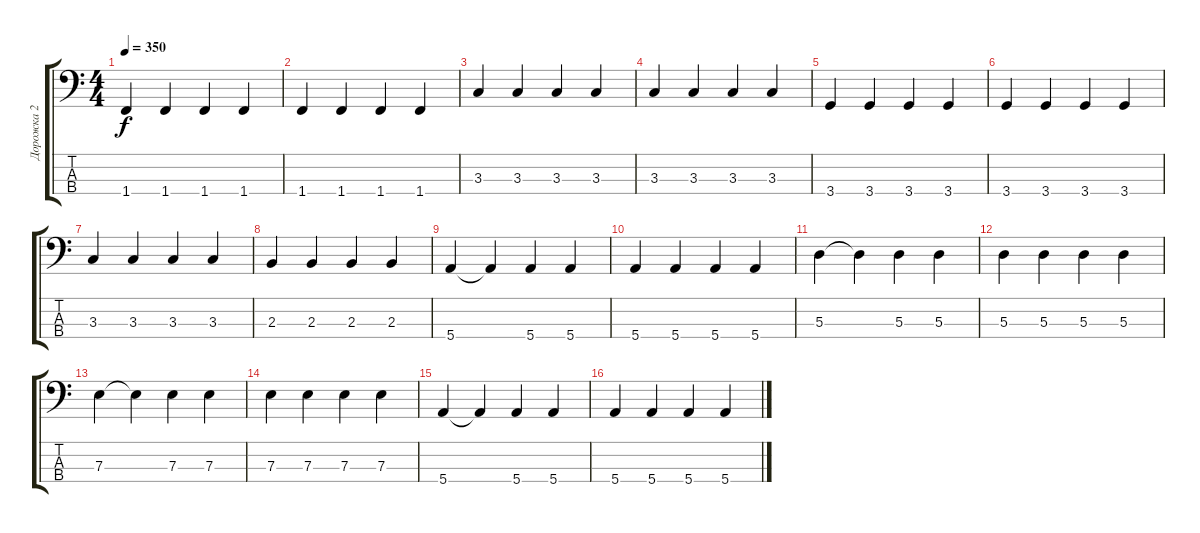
\track ("Дорожка 2" "Дорожка 2") {instrument electricbasspick}
\staff {score tabs}
\tuning (G2 D2 A1 E1) {hide}
\ts (4 4)
\tempo 350
\clef f4
\ks c
1.4.4{dy f} 1.4.4 1.4.4 1.4.4 |
1.4.4 1.4.4 1.4.4 1.4.4 |
3.3.4 3.3.4 3.3.4 3.3.4 |
3.3.4 3.3.4 3.3.4 3.3.4 |
3.4.4 3.4.4 3.4.4 3.4.4 |
3.4.4 3.4.4 3.4.4 3.4.4 |
3.3.4 3.3.4 3.3.4 3.3.4 |
2.3.4 2.3.4 2.3.4 2.3.4 |
5.4.4 5.4{t}.4 5.4.4 5.4.4 |
5.4.4 5.4.4 5.4.4 5.4.4 |
5.3.4 5.3{t}.4 5.3.4 5.3.4 |
5.3.4 5.3.4 5.3.4 5.3.4 |
7.3.4 7.3{t}.4 7.3.4 7.3.4 |
7.3.4 7.3.4 7.3.4 7.3.4 |
5.4.4 5.4{t}.4 5.4.4 5.4.4 |
5.4.4 5.4.4 5.4.4 5.4.4
